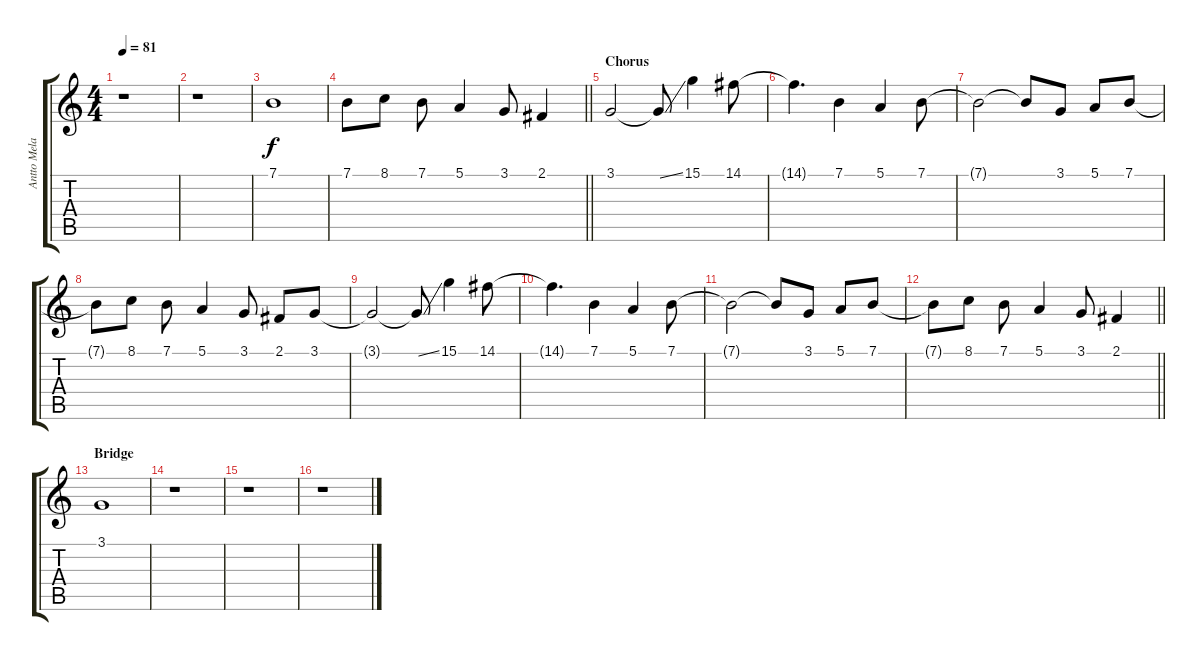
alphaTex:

\track ("Antto Melasniemi (Keyboard)" "Antto Mela") {instrument clarinet}
\staff {score tabs}
\tuning (E4 B3 G3 D3 A2 E2) {hide}
\ts (4 4)
\tempo 81
\clef g2
\ks c
r.1{dy f} |
r.1 |
7.1.1 |
\barLineRight lightlight
7.1.8 8.1.8 7.1.8 5.1.4 3.1.8 2.1.4 |
\section ("" "Chorus")
3.1.2 3.1{ss t}.8 15.1.4 14.1.8 |
14.1{t}.4{d} 7.1.4 5.1.4 7.1.8 |
7.1{t}.2 7.1{t}.8 3.1.8 5.1.8 7.1.8 |
7.1{t}.8 8.1.8 7.1.8 5.1.4 3.1.8 2.1.8 3.1.8 |
3.1{t}.2 3.1{ss t}.8 15.1.4 14.1.8 |
14.1{t}.4{d} 7.1.4 5.1.4 7.1.8 |
7.1{t}.2 7.1{t}.8 3.1.8 5.1.8 7.1.8 |
\barLineRight lightlight
7.1{t}.8 8.1.8 7.1.8 5.1.4 3.1.8 2.1.4 |
\section ("" "Bridge")
3.1.1{volume 0} |
r.1 |
r.1 |
r.1
